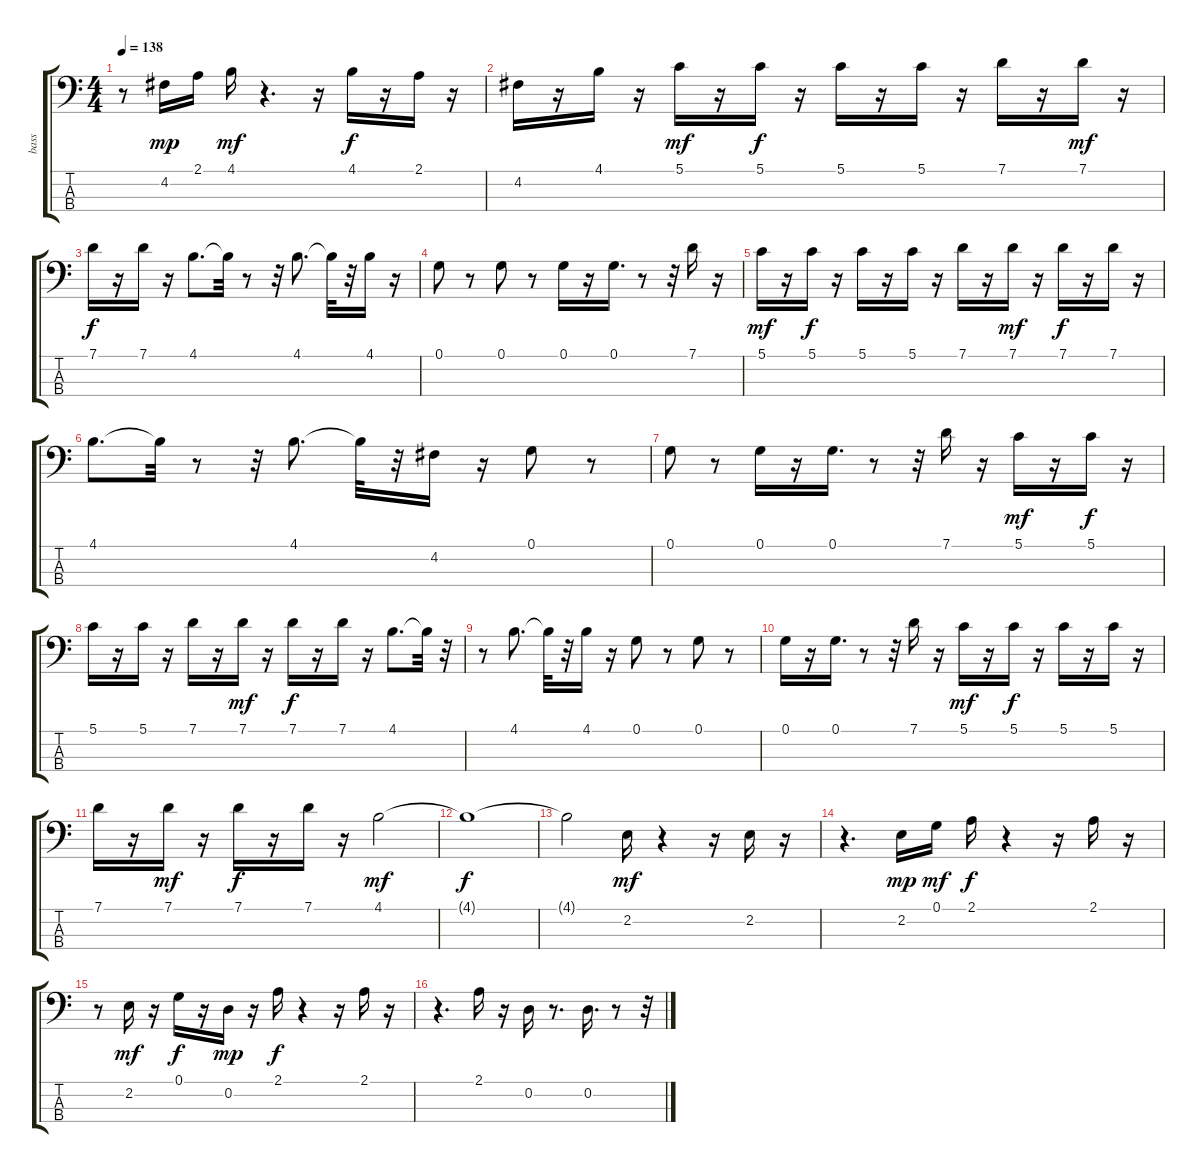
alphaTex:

\track ("bass    " "bass    ") {instrument electricbasspick}
\staff {score tabs}
\tuning (G2 D2 A1 E1) {hide}
\ts (4 4)
\tempo 138
\clef f4
\ks c
r.8{dy mf} 4.2.16{dy mp} 2.1.16 4.1.16{dy mf} r.4{d} r.16 4.1.16{dy f} r.16 2.1.16 r.16 |
4.2.16 r.16 4.1.16 r.16 5.1.16{dy mf} r.16 5.1.16{dy f} r.16 5.1.16 r.16 5.1.16 r.16 7.1.16 r.16 7.1.16{dy mf} r.16 |
7.1.16{dy f} r.16 7.1.16 r.16 4.1.8{d} 4.1{t}.32 r.8 r.32 4.1.8{d} 4.1{t}.32 r.32 4.1.16 r.16 |
0.1.8 r.8 0.1.8 r.8 0.1.16 r.16 0.1.16{d} r.8 r.32 7.1.16 r.16 |
5.1.16{dy mf} r.16 5.1.16{dy f} r.16 5.1.16 r.16 5.1.16 r.16 7.1.16 r.16 7.1.16{dy mf} r.16 7.1.16{dy f} r.16 7.1.16 r.16 |
4.1.8{d} 4.1{t}.32 r.8 r.32 4.1.8{d} 4.1{t}.32 r.32 4.2.16 r.16 0.1.8 r.8 |
0.1.8 r.8 0.1.16 r.16 0.1.16{d} r.8 r.32 7.1.16 r.16 5.1.16{dy mf} r.16 5.1.16{dy f} r.16 |
5.1.16 r.16 5.1.16 r.16 7.1.16 r.16 7.1.16{dy mf} r.16 7.1.16{dy f} r.16 7.1.16 r.16 4.1.8{d} 4.1{t}.32 r.32 |
r.8 4.1.8{d} 4.1{t}.32 r.32 4.1.16 r.16 0.1.8 r.8 0.1.8 r.8 |
0.1.16 r.16 0.1.16{d} r.8 r.32 7.1.16 r.16 5.1.16{dy mf} r.16 5.1.16{dy f} r.16 5.1.16 r.16 5.1.16 r.16 |
7.1.16 r.16 7.1.16{dy mf} r.16 7.1.16{dy f} r.16 7.1.16 r.16 4.1.2{dy mf} |
4.1{t}.1{dy f} |
4.1{t}.2 2.2.16{dy mf} r.4 r.16 2.2.16 r.16 |
r.4{d} 2.2.16{dy mp} 0.1.16{dy mf} 2.1.16{dy f} r.4 r.16 2.1.16 r.16 |
r.8 2.2.16{dy mf} r.16 0.1.16{dy f} r.16 0.2.16{dy mp} r.16 2.1.16{dy f} r.4 r.16 2.1.16 r.16 |
r.4{d} 2.1.16 r.16 0.2.16 r.8{d} 0.2.16{d} r.8 r.32
